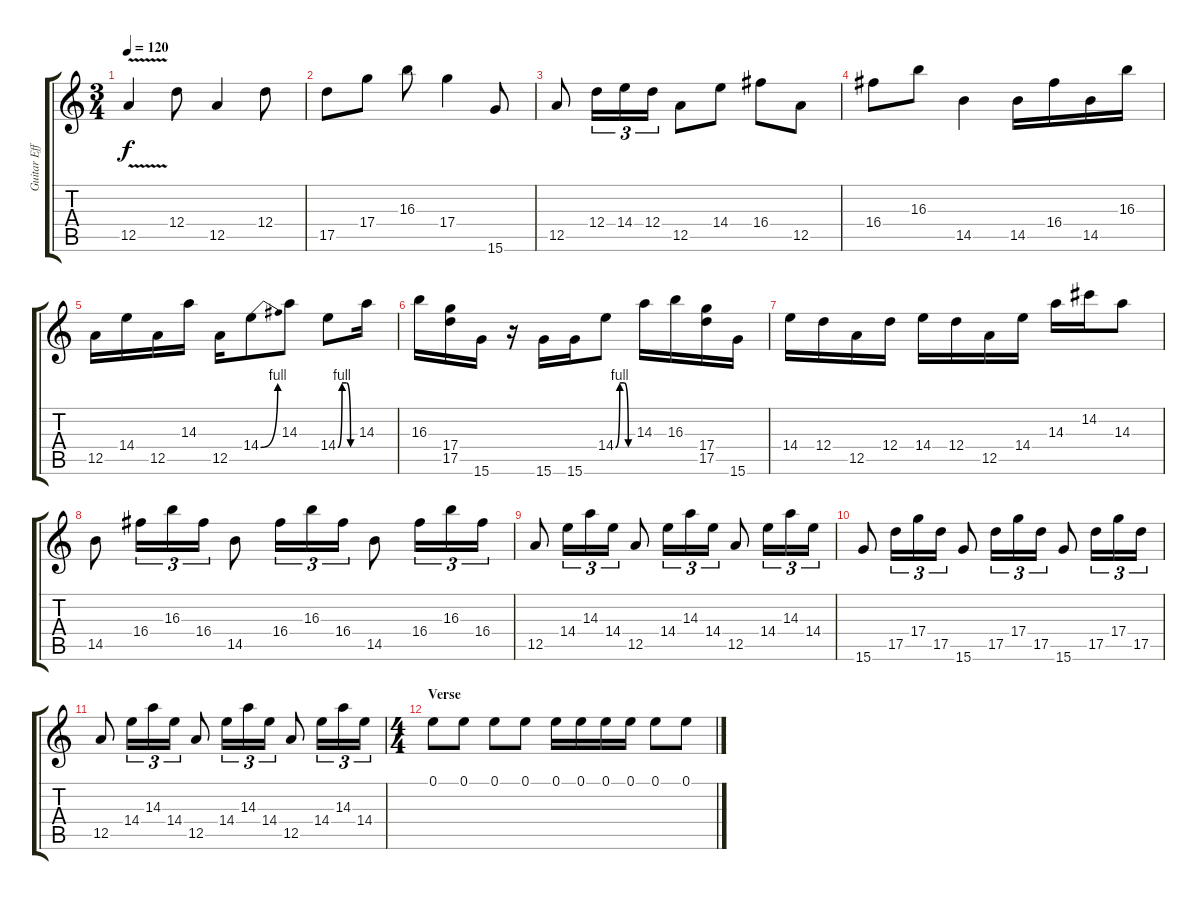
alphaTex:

\track ("Guitar Effect (Joakim)" "Guitar Eff") {instrument distortionguitar}
\staff {score tabs}
\tuning (E4 B3 G3 D3 A2 E2) {hide}
\ts (3 4)
\tempo 120
\clef g2
\ks c
12.5{v}.4{dy f} 12.4.8 12.5.4 12.4.8 |
17.5.8 17.4.8 16.3.8 17.4.4 15.6.8 |
12.5.8 12.4.16{tu (3 2)} 14.4.16{tu (3 2)} 12.4.16{tu (3 2)} 12.5.8 14.4.8 16.4.8 12.5.8 |
16.4.8 16.3.8 14.5.4 14.5.16 16.4.16 14.5.16 16.3.16 |
12.5.16 14.4.16 12.5.16 14.3.16 12.5.16 14.4{be (bend 0 0 60 4)}.8 14.3.8 14.4{be (custom 0 0 15 4 30 4 45 0 60 0)}.8 14.3.16 |
16.3.16 (17.4 17.5).16 15.6.16 r.16 15.6.16 15.6.16 14.4{be (custom 0 0 15 4 30 4 45 0 60 0)}.8 14.3.16 16.3.16 (17.4 17.5).16 15.6.16 |
14.4.16 12.4.16 12.5.16 12.4.16 14.4.16 12.4.16 12.5.16 14.4.16 14.3.16 14.2.16 14.3.8 |
14.5.8 16.4.16{tu (3 2)} 16.3.16{tu (3 2)} 16.4.16{tu (3 2)} 14.5.8 16.4.16{tu (3 2)} 16.3.16{tu (3 2)} 16.4.16{tu (3 2)} 14.5.8 16.4.16{tu (3 2)} 16.3.16{tu (3 2)} 16.4.16{tu (3 2)} |
12.5.8 14.4.16{tu (3 2)} 14.3.16{tu (3 2)} 14.4.16{tu (3 2)} 12.5.8 14.4.16{tu (3 2)} 14.3.16{tu (3 2)} 14.4.16{tu (3 2)} 12.5.8 14.4.16{tu (3 2)} 14.3.16{tu (3 2)} 14.4.16{tu (3 2)} |
15.6.8 17.5.16{tu (3 2)} 17.4.16{tu (3 2)} 17.5.16{tu (3 2)} 15.6.8 17.5.16{tu (3 2)} 17.4.16{tu (3 2)} 17.5.16{tu (3 2)} 15.6.8 17.5.16{tu (3 2)} 17.4.16{tu (3 2)} 17.5.16{tu (3 2)} |
12.5.8 14.4.16{tu (3 2)} 14.3.16{tu (3 2)} 14.4.16{tu (3 2)} 12.5.8 14.4.16{tu (3 2)} 14.3.16{tu (3 2)} 14.4.16{tu (3 2)} 12.5.8 14.4.16{tu (3 2)} 14.3.16{tu (3 2)} 14.4.16{tu (3 2)} |
\ts (4 4)
\section ("" "Verse")
0.1.8 0.1.8 0.1.8 0.1.8 0.1.16 0.1.16 0.1.16 0.1.16 0.1.8 0.1.8
